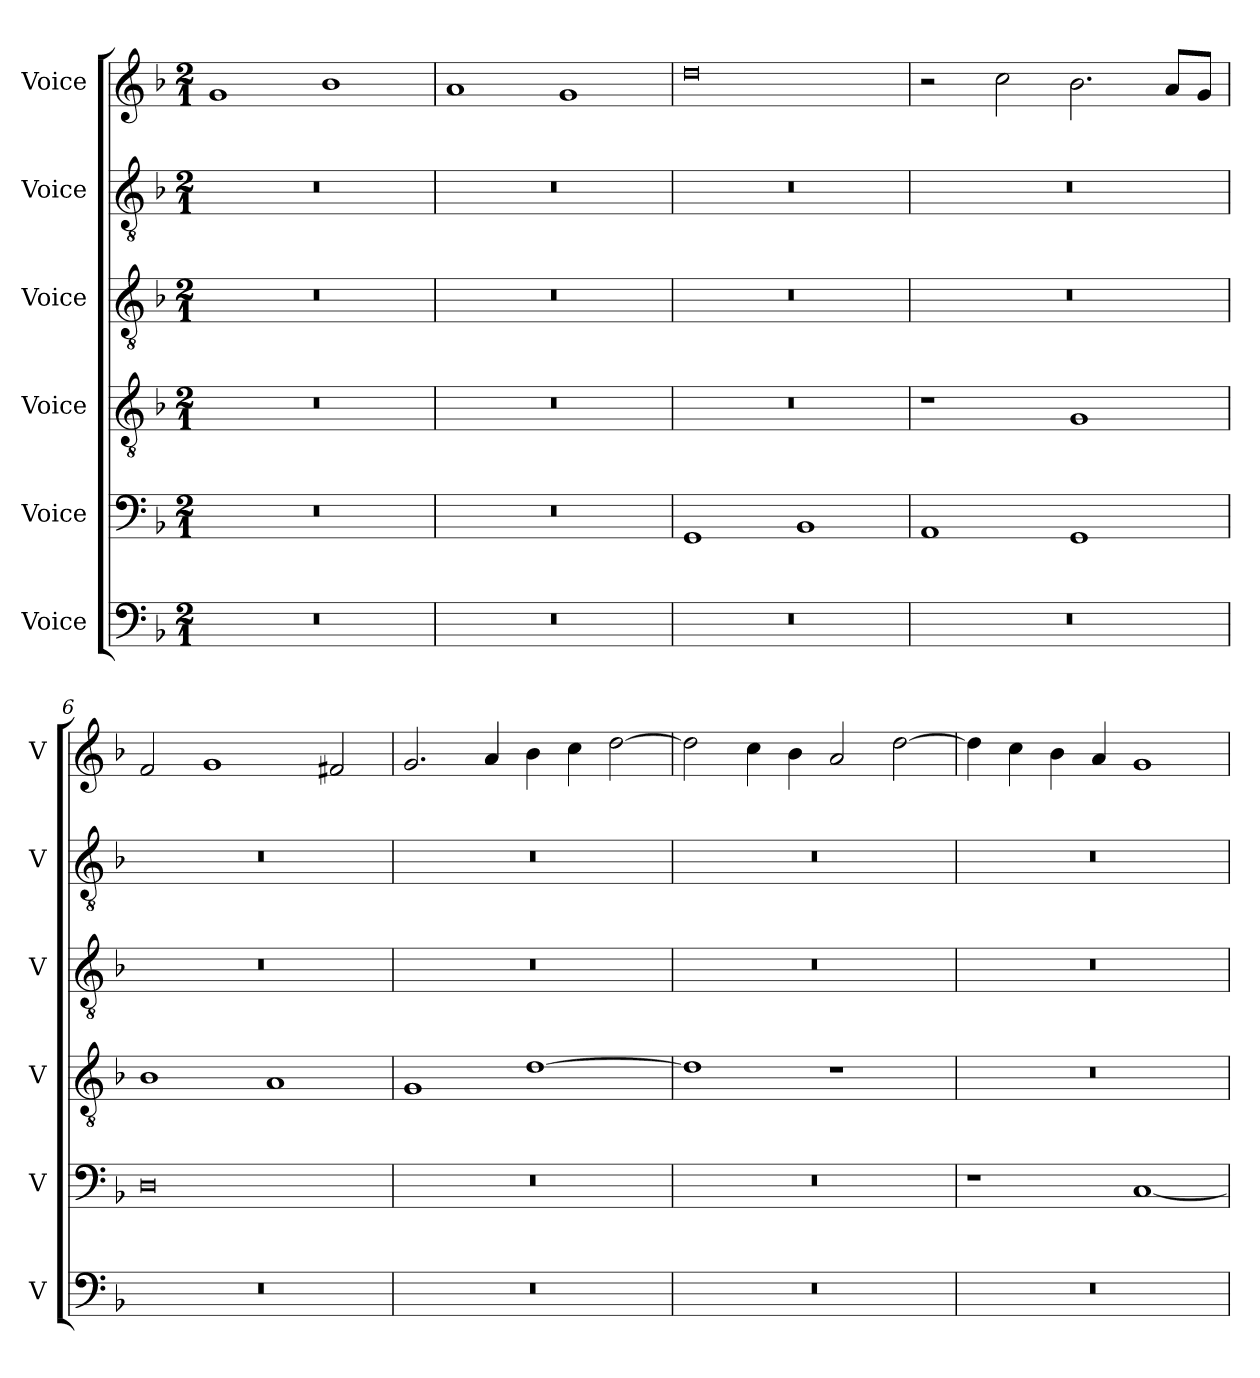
**kern	**kern	**kern	**kern	**kern	**kern
*part6	*part5	*part4	*part3	*part2	*part1
*staff6	*staff5	*staff4	*staff3	*staff2	*staff1
*I"Voice	*I"Voice	*I"Voice	*I"Voice	*I"Voice	*I"Voice
*I'V	*I'V	*I'V	*I'V	*I'V	*I'V
*clefF4	*clefF4	*clefGv2	*clefGv2	*clefGv2	*clefG2
*k[b-]	*k[b-]	*k[b-]	*k[b-]	*k[b-]	*k[b-]
*M2/1	*M2/1	*M2/1	*M2/1	*M2/1	*M2/1
=1	=1	=1	=1	=1	=1
0r	0r	0r	0r	0r	1g
.	.	.	.	.	1b-
=3	=3	=3	=3	=3	=3
0r	0r	0r	0r	0r	1a
.	.	.	.	.	1g
=4	=4	=4	=4	=4	=4
0r	1GG	0r	0r	0r	0dd
.	1BB-	.	.	.	.
=5	=5	=5	=5	=5	=5
0r	1AA	1r	0r	0r	2r
.	.	.	.	.	2cc\
.	1GG	1G	.	.	2.b-\
.	.	.	.	.	8a/L
.	.	.	.	.	8g/J
!!LO:LB:g=z
=6	=6	=6	=6	=6	=6
0r	0D	1B-	0r	0r	2f/
.	.	.	.	.	1g
.	.	1A	.	.	.
.	.	.	.	.	2f#X/
=7	=7	=7	=7	=7	=7
0r	0r	1G	0r	0r	2.g/
.	.	.	.	.	4a/
.	.	[1d	.	.	4b-\
.	.	.	.	.	4cc\
.	.	.	.	.	[2dd\
=8	=8	=8	=8	=8	=8
0r	0r	1d]	0r	0r	2dd\]
.	.	.	.	.	4cc\
.	.	.	.	.	4b-\
.	.	1r	.	.	2a/
.	.	.	.	.	[2dd\
=9	=9	=9	=9	=9	=9
0r	1r	0r	0r	0r	4dd\]
.	.	.	.	.	4cc\
.	.	.	.	.	4b-\
.	.	.	.	.	4a/
.	[1C	.	.	.	1g
=	=	=	=	=	=
*-	*-	*-	*-	*-	*-
